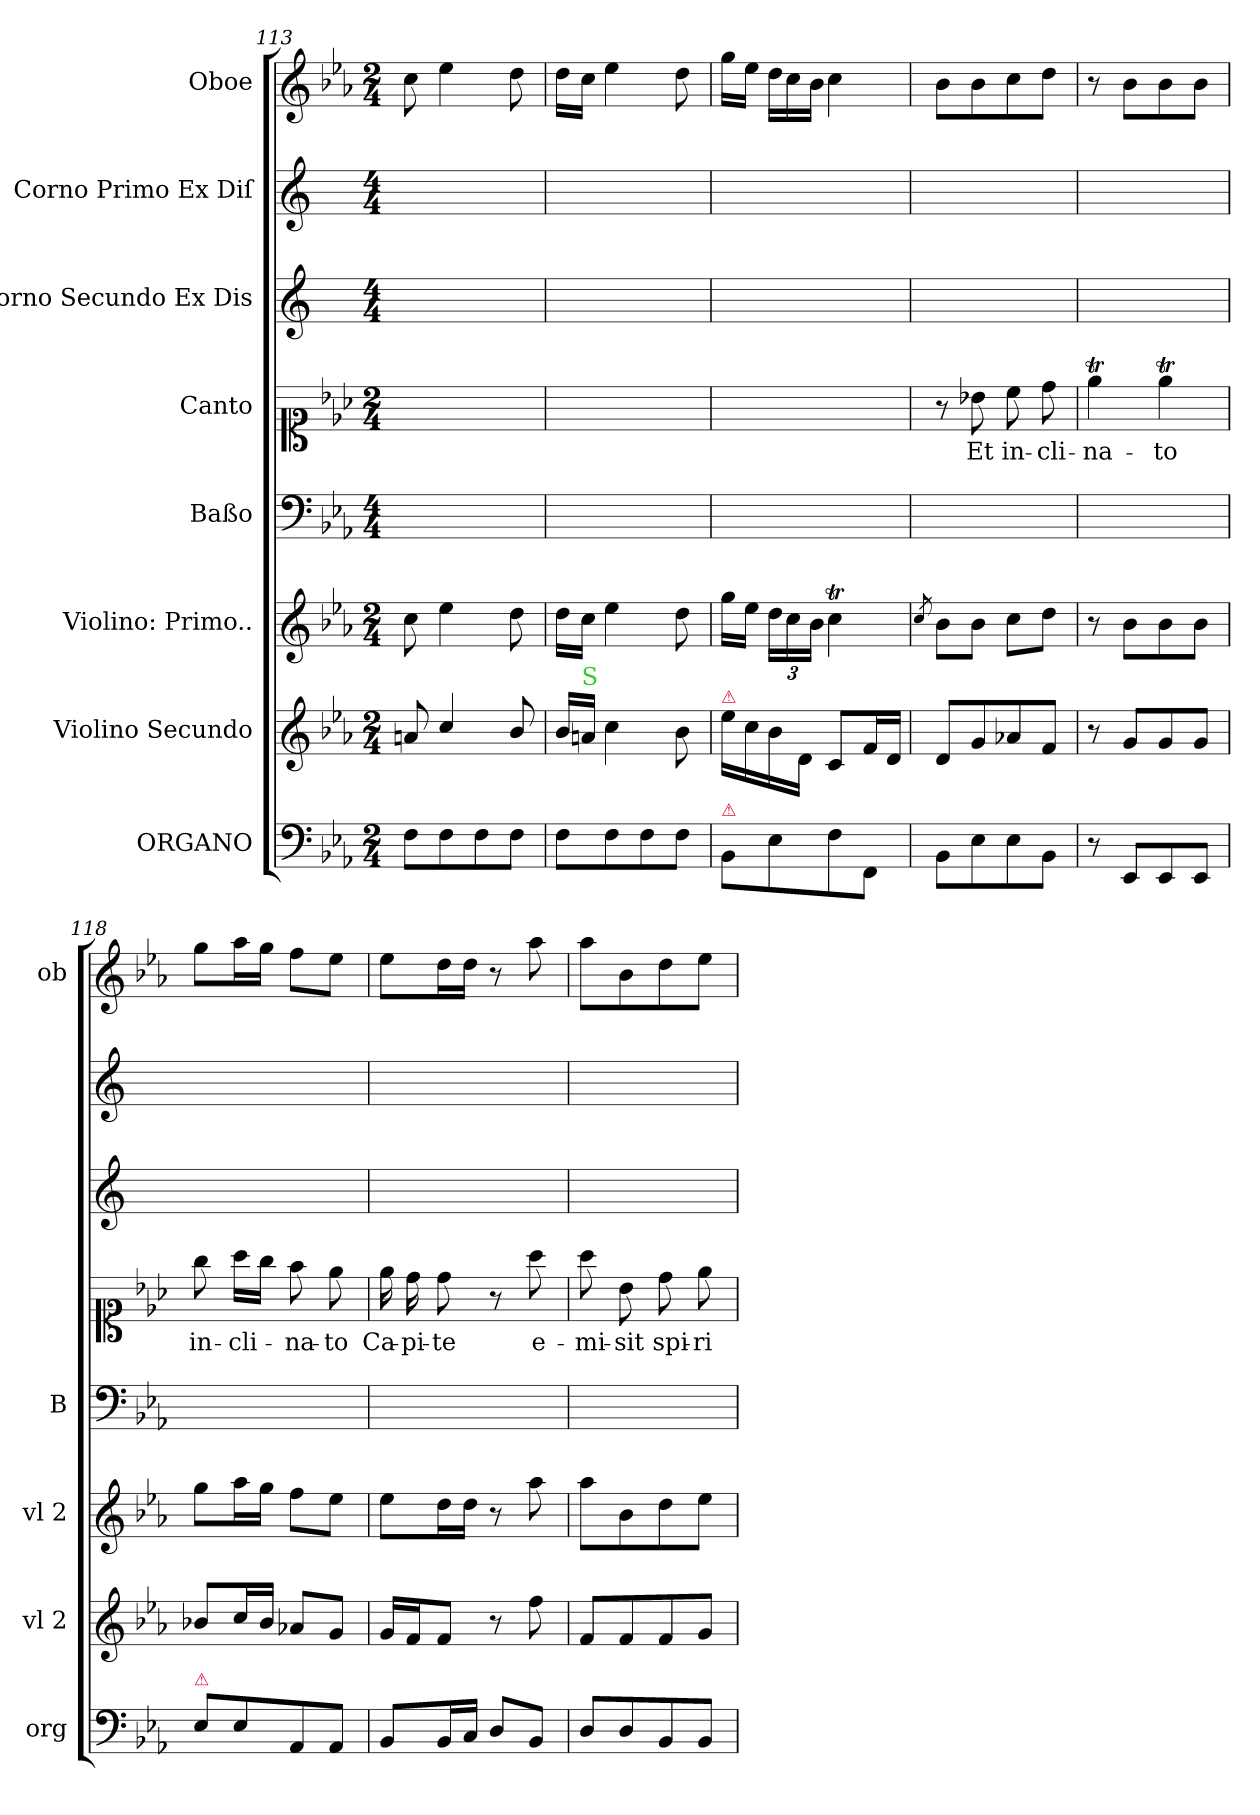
**kern	**kern	**kern	**kern	**kern	**text	**kern	**kern	**kern
*part8	*part7	*part6	*part5	*part4	*part4	*part3	*part2	*part1
*staff8	*staff7	*staff6	*staff5	*staff4	*staff4	*staff3	*staff2	*staff1
*I"ORGANO	*I"Violino Secundo	*I"Violino: Primo..	*I"Baßo	*I"Canto	*	*I"Corno Secundo Ex Dis	*I"Corno Primo Ex Diſ	*I"Oboe
*I'org	*I'vl 2	*I'vl 2	*I'B	*	*	*	*	*I'ob
*clefF4	*clefG2	*clefG2	*clefF4	*clefC1	*	*clefG2	*clefG2	*clefG2
*	*	*	*	*	*	*ITrd5c9	*ITrd5c9	*
*k[b-e-a-]	*k[b-e-a-]	*k[b-e-a-]	*k[b-e-a-]	*k[b-e-a-]	*	*k[b-e-a-]	*k[b-e-a-]	*k[b-e-a-]
*	*E-:	*E-:	*E-:	*E-:	*	*E-:	*E-:	*E-:
*M2/4	*M2/4	*M2/4	*M4/4	*M2/4	*	*M4/4	*M4/4	*M2/4
=113	=113	=113	=113	=113	=113	=113	=113	=113
8F\L	8an/	8cc\	2ryy	2ryy	.	2ryy	2ryy	8cc\
8F\	4cc/	4ee-\	.	.	.	.	.	4ee-\
8F\	.	.	.	.	.	.	.	.
8F\J	8b-/	8dd\	.	.	.	.	.	8dd\
=114	=114	=114	=114	=114	=114	=114	=114	=114
8F\L	16b-\LL	16dd\LL	2ryy	2ryy	.	2ryy	2ryy	16dd\LL
!	!LO:TX:a:color=limegreen:t=S	!	!	!	!	!	!	!
.	16an/JJ	16cc\JJ	.	.	.	.	.	16cc\JJ
8F\	4cc\	4ee-\	.	.	.	.	.	4ee-\
8F\	.	.	.	.	.	.	.	.
8F\J	8b-\	8dd\	.	.	.	.	.	8dd\
=115	=115	=115	=115	=115	=115	=115	=115	=115
!	!LO:TX:a:color=crimson:t=⚠	!	!	!	!	!	!	!
!LO:TX:a:color=crimson:t=⚠	!	!	!	!	!	!	!	!
8BB-\L	16ee-\LL	16gg\LL	2ryy	2ryy	.	2ryy	2ryy	16gg\LL
.	16cc\	16ee-\JJ	.	.	.	.	.	16ee-\JJ
*	*	*	*	*	*	*	*	*Xtuplet
8E-\	16b-\	24dd\LL	.	.	.	.	.	24dd\LL
.	.	24cc\	.	.	.	.	.	24cc\
.	16d/JJ	.	.	.	.	.	.	.
.	.	24b-\JJ	.	.	.	.	.	24b-\JJ
8F\	8c/L	4ccT\	.	.	.	.	.	4cc\
8FF/J	16f/L	.	.	.	.	.	.	.
.	16d/JJ	.	.	.	.	.	.	.
=116	=116	=116	=116	=116	=116	=116	=116	=116
.	.	8qcc/	.	.	.	.	.	.
8BB-\L	8d/L	8b-\L	2ryy	8r	.	2ryy	2ryy	8b-\L
8E-\	8g/	8b-\J	.	8b-X\	Et	.	.	8b-\
8E-\	8a-X/	8cc\L	.	8cc\	in-	.	.	8cc\
8BB-\J	8f/J	8dd\J	.	8dd\	-cli-	.	.	8dd\J
=117	=117	=117	=117	=117	=117	=117	=117	=117
8r	8r	8r	2ryy	4ee-T\	-na-	2ryy	2ryy	8r
8EE-/L	8g/L	8b-\L	.	.	.	.	.	8b-\L
8EE-/	8g/	8b-\	.	4ee-T\	-to	.	.	8b-\
8EE-/J	8g/J	8b-\J	.	.	.	.	.	8b-\J
=118	=118	=118	=118	=118	=118	=118	=118	=118
!LO:TX:a:color=crimson:t=⚠	!	!	!	!	!	!	!	!
8E-\L	8b-X/L	8gg\L	2ryy	8gg\	in-	2ryy	2ryy	8gg\L
8E-\	16cc/L	16aa-\L	.	16aa-\LL	-cli-	.	.	16aa-\L
.	16b-/JJ	16gg\JJ	.	16gg\JJ	.	.	.	16gg\JJ
8AA-/	8a-X/L	8ff\L	.	8ff\	-na-	.	.	8ff\L
8AA-/J	8g/J	8ee-\J	.	8ee-\	-to	.	.	8ee-\J
=119	=119	=119	=119	=119	=119	=119	=119	=119
8BB-/L	16g/LL	8ee-\L	2ryy	16ee-\	Ca-	2ryy	2ryy	8ee-\L
.	16f/J	.	.	16dd\	-pi-	.	.	.
16BB-/L	8f/J	16dd\L	.	8dd\	-te	.	.	16dd\L
16C/JJ	.	16dd\JJ	.	.	.	.	.	16dd\JJ
8D/L	8r	8r	.	8r	.	.	.	8r
8BB-/J	8ff\	8aa-\	.	8aa-\	e-	.	.	8aa-\
=120	=120	=120	=120	=120	=120	=120	=120	=120
8D/L	8f/L	8aa-\L	2ryy	8aa-\	-mi-	2ryy	2ryy	8aa-\L
8D/	8f/	8b-\	.	8b-\	-sit	.	.	8b-\
8BB-/	8f/	8dd\	.	8dd\	spi-	.	.	8dd\
8BB-/J	8g/J	8ee-\J	.	8ee-\	-ri-	.	.	8ee-\J
=	=	=	=	=	=	=	=	=
*-	*-	*-	*-	*-	*-	*-	*-	*-
